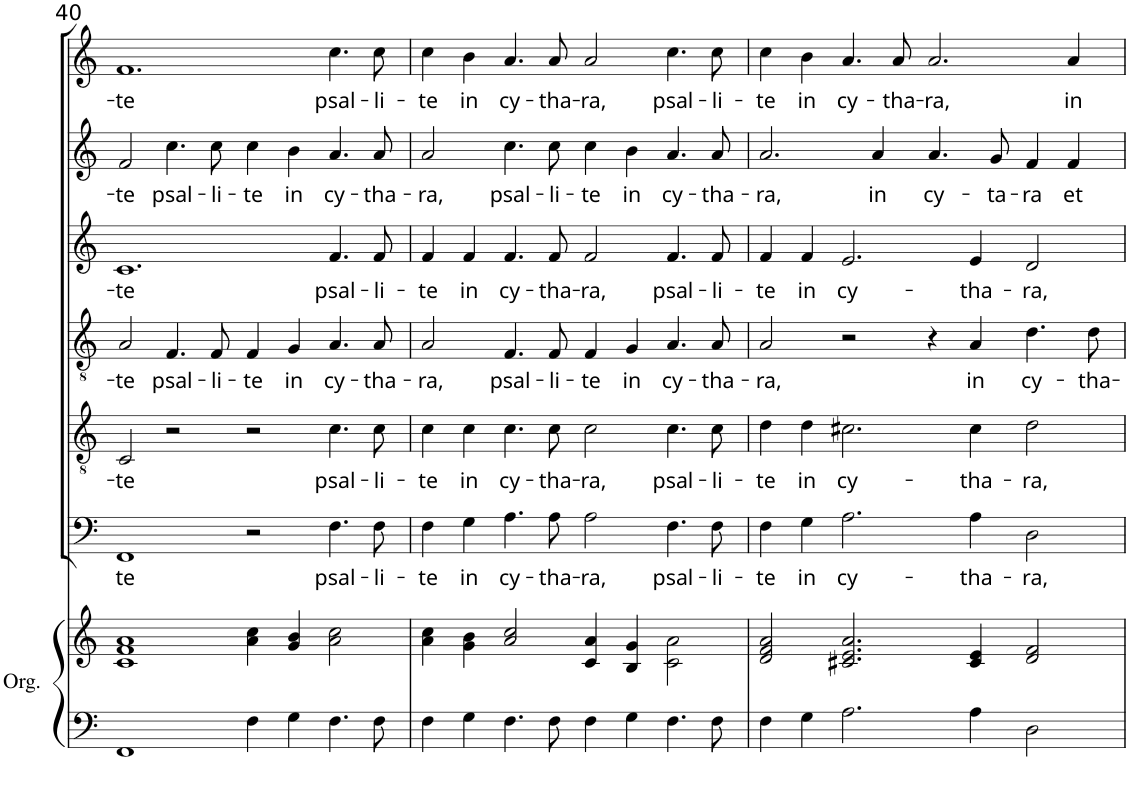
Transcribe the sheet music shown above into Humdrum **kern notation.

**kern	**kern	**kern	**text	**kern	**text	**kern	**text	**kern	**text	**kern	**text	**kern	**text
*part7	*part7	*part6	*part6	*part5	*part5	*part4	*part4	*part3	*part3	*part2	*part2	*part1	*part1
*staff8	*staff7	*staff6	*staff6	*staff5	*staff5	*staff4	*staff4	*staff3	*staff3	*staff2	*staff2	*staff1	*staff1
*I"Orgue	*	*I"Basso	*	*I"Tenore sec.	*	*I"Quinto	*	*I"Alto	*	*I"Canto Sec.	*	*I"Canto primo	*
*I'Org.	*	*	*	*	*	*	*	*	*	*	*	*	*
!!LO:PB:g=z
*clefF4	*clefG2	*clefF4	*	*clefGv2	*	*clefGv2	*	*clefG2	*	*clefG2	*	*clefG2	*
*k[]	*k[]	*k[]	*	*k[]	*	*k[]	*	*k[]	*	*k[]	*	*k[]	*
*M4/2	*M4/2	*M4/2	*	*M4/2	*	*M4/2	*	*M4/2	*	*M4/2	*	*M4/2	*
=40	=40	=40	=40	=40	=40	=40	=40	=40	=40	=40	=40	=40	=40
!	!	!	!LO:LY:b	!	!LO:LY:b	!	!LO:LY:b	!	!LO:LY:b	!	!LO:LY:b	!	!LO:LY:b
1FF	1c 1f 1a	1FF	­te	2C/	-­te	2A/	-­te	1.c	-­te	2f/	-­te	1.f	-­te
!	!	!	!	!	!	!	!LO:LY:b	!	!	!	!LO:LY:b	!	!
.	.	.	.	2r	.	4.F/	psal-	.	.	4.cc\	psal-	.	.
!	!	!	!	!	!	!	!LO:LY:b	!	!	!	!LO:LY:b	!	!
.	.	.	.	.	.	8F/	-li-	.	.	8cc\	-li-	.	.
!	!	!	!	!	!	!	!LO:LY:b	!	!	!	!LO:LY:b	!	!
4F\	4a\ 4cc\	2r	.	2r	.	4F/	-te	.	.	4cc\	-te	.	.
!	!	!	!	!	!	!	!LO:LY:b	!	!	!	!LO:LY:b	!	!
4G\	4g/ 4b/	.	.	.	.	4G/	in	.	.	4b\	in	.	.
!	!	!	!LO:LY:b	!	!LO:LY:b	!	!LO:LY:b	!	!LO:LY:b	!	!LO:LY:b	!	!LO:LY:b
4.F\	2a\ 2cc\	4.F\	psal-	4.c\	psal-	4.A/	cy-	4.f/	psal-	4.a/	cy-	4.cc\	psal-
!	!	!	!LO:LY:b	!	!LO:LY:b	!	!LO:LY:b	!	!LO:LY:b	!	!LO:LY:b	!	!LO:LY:b
8F\	.	8F\	-li-	8c\	-li-	8A/	-tha-	8f/	-li-	8a/	-tha-	8cc\	-li-
=41	=41	=41	=41	=41	=41	=41	=41	=41	=41	=41	=41	=41	=41
!	!	!	!LO:LY:b	!	!LO:LY:b	!	!LO:LY:b	!	!LO:LY:b	!	!LO:LY:b	!	!LO:LY:b
4F\	4a\ 4cc\	4F\	-te	4c\	-te	2A/	-ra,	4f/	-te	2a/	-ra,	4cc\	-te
!	!	!	!LO:LY:b	!	!LO:LY:b	!	!	!	!LO:LY:b	!	!	!	!LO:LY:b
4G\	4g\ 4b\	4G\	in	4c\	in	.	.	4f/	in	.	.	4b\	in
!	!	!	!LO:LY:b	!	!LO:LY:b	!	!LO:LY:b	!	!LO:LY:b	!	!LO:LY:b	!	!LO:LY:b
4.F\	2a/ 2cc/	4.A\	cy-	4.c\	cy-	4.F/	psal-	4.f/	cy-	4.cc\	psal-	4.a/	cy-
!	!	!	!LO:LY:b	!	!LO:LY:b	!	!LO:LY:b	!	!LO:LY:b	!	!LO:LY:b	!	!LO:LY:b
8F\	.	8A\	-tha-	8c\	-tha-	8F/	-li-	8f/	-tha-	8cc\	-li-	8a/	-tha-
!	!	!	!LO:LY:b	!	!LO:LY:b	!	!LO:LY:b	!	!LO:LY:b	!	!LO:LY:b	!	!LO:LY:b
4F\	4c/ 4a/	2A\	-ra,	2c\	-ra,	4F/	-te	2f/	-ra,	4cc\	-te	2a/	-ra,
!	!	!	!	!	!	!	!LO:LY:b	!	!	!	!LO:LY:b	!	!
4G\	4B/ 4g/	.	.	.	.	4G/	in	.	.	4b\	in	.	.
!	!	!	!LO:LY:b	!	!LO:LY:b	!	!LO:LY:b	!	!LO:LY:b	!	!LO:LY:b	!	!LO:LY:b
4.F\	2c\ 2a\	4.F\	psal-	4.c\	psal-	4.A/	cy-	4.f/	psal-	4.a/	cy-	4.cc\	psal-
!	!	!	!LO:LY:b	!	!LO:LY:b	!	!LO:LY:b	!	!LO:LY:b	!	!LO:LY:b	!	!LO:LY:b
8F\	.	8F\	-li-	8c\	-li-	8A/	-tha-	8f/	-li-	8a/	-tha-	8cc\	-li-
=42	=42	=42	=42	=42	=42	=42	=42	=42	=42	=42	=42	=42	=42
!	!	!	!LO:LY:b	!	!LO:LY:b	!	!LO:LY:b	!	!LO:LY:b	!	!LO:LY:b	!	!LO:LY:b
4F\	2d/ 2f/ 2a/	4F\	-­te	4d\	-­te	2A/	-­ra,	4f/	-­te	2.a/	-­ra,	4cc\	-­te
!	!	!	!LO:LY:b	!	!LO:LY:b	!	!	!	!LO:LY:b	!	!	!	!LO:LY:b
4G\	.	4G\	in	4d\	in	.	.	4f/	in	.	.	4b\	in
!	!	!	!LO:LY:b	!	!LO:LY:b	!	!	!	!LO:LY:b	!	!	!	!LO:LY:b
2.A\	2.c#X/ 2.e/ 2.a/	2.A\	cy-	2.c#X\	cy-	2r	.	2.e/	cy-	.	.	4.a/	cy-
!	!	!	!	!	!	!	!	!	!	!	!LO:LY:b	!	!
.	.	.	.	.	.	.	.	.	.	4a/	in	.	.
!	!	!	!	!	!	!	!	!	!	!	!	!	!LO:LY:b
.	.	.	.	.	.	.	.	.	.	.	.	8a/	-tha-
!	!	!	!	!	!	!	!	!	!	!	!LO:LY:b	!	!LO:LY:b
.	.	.	.	.	.	4r	.	.	.	4.a/	cy-	2.a/	-ra,
!	!	!	!LO:LY:b	!	!LO:LY:b	!	!LO:LY:b	!	!LO:LY:b	!	!	!	!
4A\	4c#/ 4e/	4A\	-tha-	4c#\	-tha-	4A/	in	4e/	-tha-	.	.	.	.
!	!	!	!	!	!	!	!	!	!	!	!LO:LY:b	!	!
.	.	.	.	.	.	.	.	.	.	8g/	-ta-	.	.
!	!	!	!LO:LY:b	!	!LO:LY:b	!	!LO:LY:b	!	!LO:LY:b	!	!LO:LY:b	!	!
2D\	2d/ 2f/	2D\	-ra,	2d\	-ra,	4.d\	cy-	2d/	-ra,	4f/	-ra	.	.
!	!	!	!	!	!	!	!	!	!	!	!LO:LY:b	!	!LO:LY:b
.	.	.	.	.	.	.	.	.	.	4f/	et	4a/	in
!	!	!	!	!	!	!	!LO:LY:b	!	!	!	!	!	!
.	.	.	.	.	.	8d\	-tha-	.	.	.	.	.	.
=	=	=	=	=	=	=	=	=	=	=	=	=	=
*-	*-	*-	*-	*-	*-	*-	*-	*-	*-	*-	*-	*-	*-
